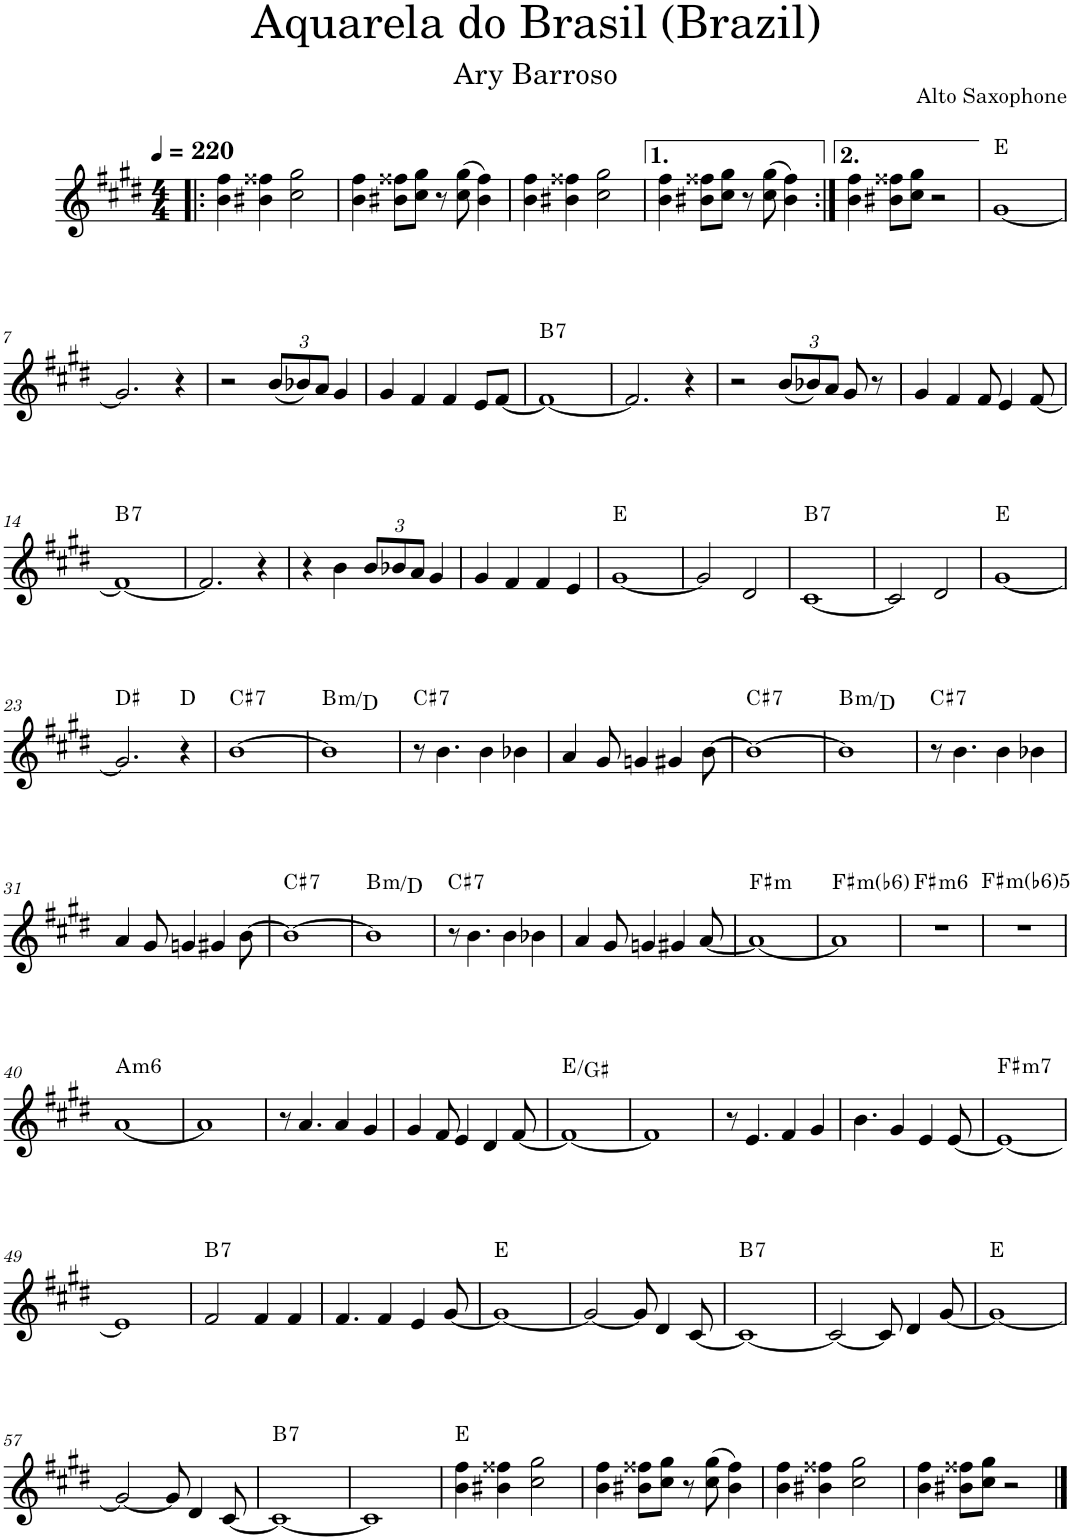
**kern	**harte
*part1	*part1
*staff1	*
*I"Piccolo	*
*I'Picc.	*
*clefG2	*
*Trd-7c-12	*
*k[f#c#g#d#]	*
*M4/4	*
*MM220	*
=1!|:	=1!|:
4b\ 4ff#\	.
4b#X\ 4ff##X\	.
2cc#\ 2gg#\	.
=2	=2
4b\ 4ff#\	.
8b#X\ 8ff##X\L	.
8cc#\ 8gg#\J	.
8r	.
(8cc#\ 8gg#\	.
4b#\ 4ff##\)	.
=3	=3
4b\ 4ff#\	.
4b#X\ 4ff##X\	.
2cc#\ 2gg#\	.
=4	=4
4b\ 4ff#\	.
8b#X\ 8ff##X\L	.
8cc#\ 8gg#\J	.
8r	.
(8cc#\ 8gg#\	.
4b#\ 4ff##\)	.
=5:|!	=5:|!
4b\ 4ff#\	.
8b#X\ 8ff##X\L	.
8cc#\ 8gg#\J	.
2r	.
=6	=6
[1g#	E:maj
!!LO:LB:g=z
=7	=7
2.g#/]	.
4r	.
=8	=8
2r	.
*Xbrackettup	*
(12b/L	.
12b-X/)	.
12a/J	.
4g#/	.
=9	=9
4g#/	.
4f#/	.
4f#/	.
8e/L	.
[8f#/J	.
=10	=10
!	!LO:H:kt=7
1f#_	B:7
=11	=11
2.f#/]	.
4r	.
=12	=12
2r	.
(12b/L	.
12b-X/)	.
12a/J	.
8g#/	.
8r	.
=13	=13
4g#/	.
4f#/	.
8f#/	.
4e/	.
[8f#/	.
!!LO:LB:g=z
=14	=14
!	!LO:H:kt=7
1f#_	B:7
=15	=15
2.f#/]	.
4r	.
=16	=16
4r	.
4b\	.
12b/L	.
12b-X/	.
12a/J	.
4g#/	.
=17	=17
4g#/	.
4f#/	.
4f#/	.
4e/	.
=18	=18
[1g#	E:maj
=19	=19
2g#/]	.
2d#/	.
=20	=20
!	!LO:H:kt=7
[1c#	B:7
=21	=21
2c#/]	.
2d#/	.
=22	=22
[1g#	E:maj
!!LO:LB:g=z
=23	=23
2.g#/]	D#:maj
4r	D:maj
=24	=24
!	!LO:H:kt=7
[1b	C#:7
=25	=25
!	!LO:H:kt=m
1b]	B:min/b3
=26	=26
!	!LO:H:kt=7
8r	C#:7
4.b\	.
4b\	.
4b-X\	.
=27	=27
4a/	.
8g#/	.
4gn/	.
4g#X/	.
[8b\	.
=28	=28
!	!LO:H:kt=7
1b_	C#:7
=29	=29
!	!LO:H:kt=m
1b]	B:min/b3
=30	=30
!	!LO:H:kt=7
8r	C#:7
4.b\	.
4b\	.
4b-X\	.
!!LO:LB:g=z
=31	=31
4a/	.
8g#/	.
4gn/	.
4g#X/	.
[8b\	.
=32	=32
!	!LO:H:kt=7
1b_	C#:7
=33	=33
!	!LO:H:kt=m
1b]	B:min/b3
=34	=34
!	!LO:H:kt=7
8r	C#:7
4.b\	.
4b\	.
4b-X\	.
=35	=35
4a/	.
8g#/	.
4gn/	.
4g#X/	.
[8a/	.
=36	=36
!	!LO:H:kt=m
1a_	F#:min
=37	=37
!	!LO:H:kt=m
1a]	F#:min(b6)
=38	=38
!	!LO:H:kt=m6
1r	F#:min6
=39	=39
1r	.
!!LO:LB:g=z
=40	=40
!	!LO:H:kt=m6
[1a	A:min6
=41	=41
1a]	.
=42	=42
8r	.
4.a/	.
4a/	.
4g#/	.
=43	=43
4g#/	.
8f#/	.
4e/	.
4d#/	.
[8f#/	.
=44	=44
1f#_	E:maj/3
=45	=45
1f#]	.
=46	=46
8r	.
4.e/	.
4f#/	.
4g#/	.
=47	=47
4.b\	.
4g#/	.
4e/	.
[8e/	.
=48	=48
!	!LO:H:kt=m7
1e_	F#:min7
!!LO:LB:g=z
=49	=49
1e]	.
=50	=50
!	!LO:H:kt=7
2f#/	B:7
4f#/	.
4f#/	.
=51	=51
4.f#/	.
4f#/	.
4e/	.
[8g#/	.
=52	=52
1g#_	E:maj
=53	=53
2g#/_	.
8g#/]	.
4d#/	.
[8c#/	.
=54	=54
!	!LO:H:kt=7
1c#_	B:7
=55	=55
2c#/_	.
8c#/]	.
4d#/	.
[8g#/	.
=56	=56
1g#_	E:maj
!!LO:LB:g=z
=57	=57
2g#/_	.
8g#/]	.
4d#/	.
[8c#/	.
=58	=58
!	!LO:H:kt=7
1c#_	B:7
=59	=59
1c#]	.
=60	=60
4b\ 4ff#\	E:maj
4b#X\ 4ff##X\	.
2cc#\ 2gg#\	.
=61	=61
4b\ 4ff#\	.
8b#X\ 8ff##X\L	.
8cc#\ 8gg#\J	.
8r	.
(8cc#\ 8gg#\	.
4b#\ 4ff##\)	.
=62	=62
4b\ 4ff#\	.
4b#X\ 4ff##X\	.
2cc#\ 2gg#\	.
=63	=63
4b\ 4ff#\	.
8b#X\ 8ff##X\L	.
8cc#\ 8gg#\J	.
2r	.
==	==
*-	*-
